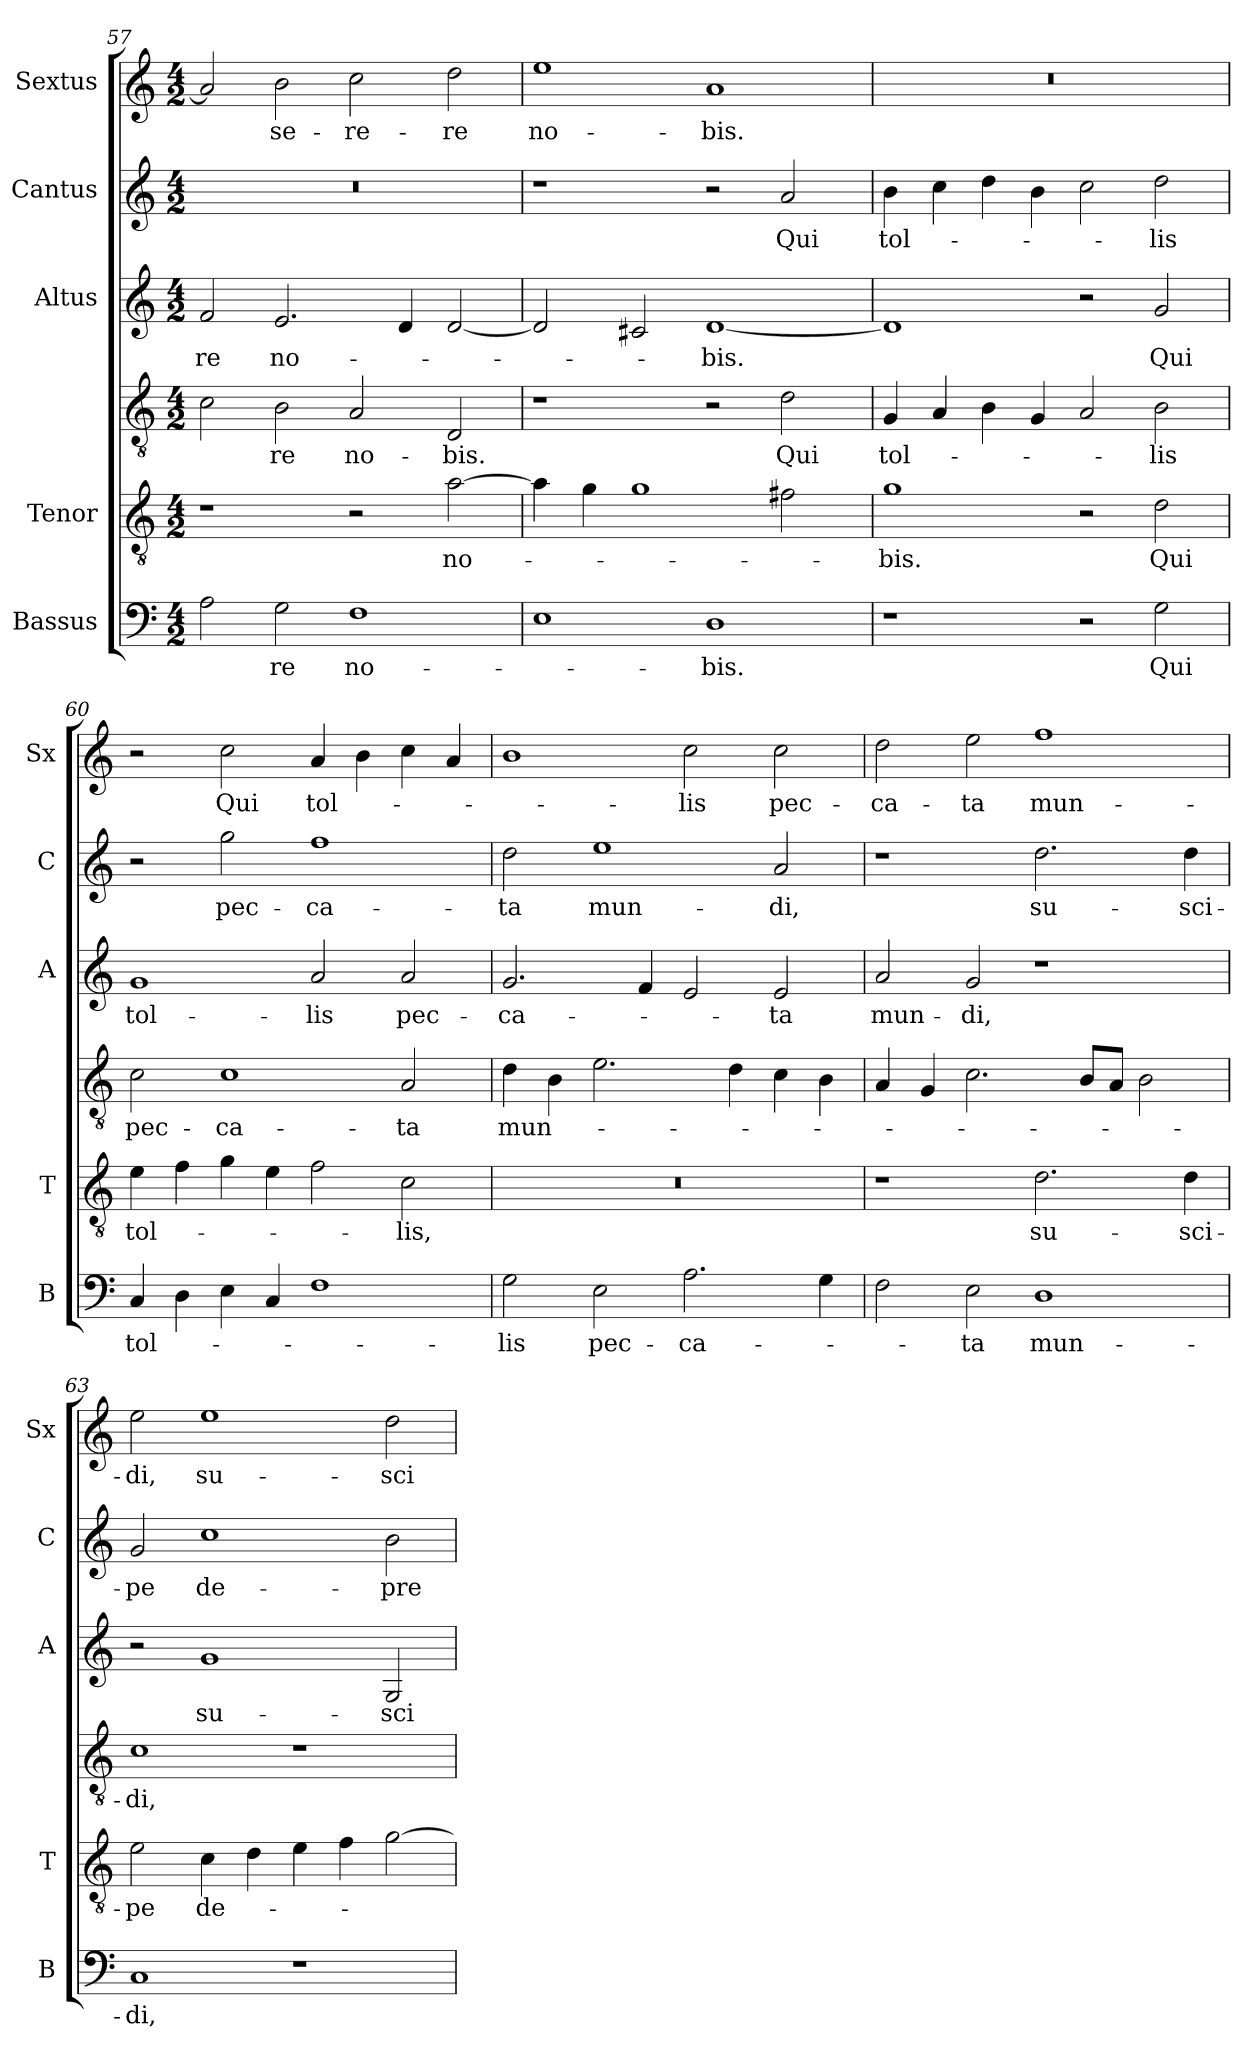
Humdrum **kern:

**kern	**text	**kern	**text	**kern	**text	**kern	**text	**kern	**text	**kern	**text
*part6	*part6	*part5	*part5	*part4	*part4	*part3	*part3	*part2	*part2	*part1	*part1
*staff6	*staff6	*staff5	*staff5	*staff4	*staff4	*staff3	*staff3	*staff2	*staff2	*staff1	*staff1
*I"Bassus	*	*I"Tenor	*	*	*	*I"Altus	*	*I"Cantus	*	*I"Sextus	*
*I'B	*	*I'T	*	*	*	*I'A	*	*I'C	*	*I'Sx	*
*clefF4	*	*clefGv2	*	*clefGv2	*	*clefG2	*	*clefG2	*	*clefG2	*
*	*	*ITrd7c12	*	*ITrd7c12	*	*	*	*	*	*	*
*k[]	*	*k[]	*	*k[]	*	*k[]	*	*k[]	*	*k[]	*
*C:	*	*C:	*	*C:	*	*C:	*	*C:	*	*C:	*
*M4/2	*	*M4/2	*	*M4/2	*	*M4/2	*	*M4/2	*	*M4/2	*
=57	=57	=57	=57	=57	=57	=57	=57	=57	=57	=57	=57
2A\	.	1r	.	2C\	.	2f/	-re	0r	.	2a/]	.
2G\	-re	.	.	2BB\	-re	2.e/	no-	.	.	2b\	-se-
1F\	no-	2r	.	2AA/	no-	.	.	.	.	2cc\	-re-
.	.	.	.	.	.	4d/	.	.	.	.	.
.	.	[2A\	no-	2DD/	-bis.	[2d/	.	.	.	2dd\	-re
=58	=58	=58	=58	=58	=58	=58	=58	=58	=58	=58	=58
1E\	.	4A\]	.	1r	.	2d/]	.	1r	.	1ee\	no-
.	.	4G\	.	.	.	.	.	.	.	.	.
.	.	1G\	.	.	.	2c#/	.	.	.	.	.
1D\	-bis.	.	.	2r	.	[1d/	-bis.	2r	.	1a/	-bis.
.	.	2F#\	.	2D\	Qui	.	.	2a/	Qui	.	.
=59	=59	=59	=59	=59	=59	=59	=59	=59	=59	=59	=59
1r	.	1G\	-bis.	4GG/	tol-	1d/]	.	4b\	tol-	0r	.
.	.	.	.	4AA/	.	.	.	4cc\	.	.	.
.	.	.	.	4BB\	.	.	.	4dd\	.	.	.
.	.	.	.	4GG/	.	.	.	4b\	.	.	.
2r	.	2r	.	2AA/	.	2r	.	2cc\	.	.	.
2G\	Qui	2D\	Qui	2BB\	-lis	2g/	Qui	2dd\	-lis	.	.
=60	=60	=60	=60	=60	=60	=60	=60	=60	=60	=60	=60
4C/	tol-	4E\	tol-	2C\	pec-	1g/	tol-	2r	.	2r	.
4D\	.	4F\	.	.	.	.	.	.	.	.	.
4E\	.	4G\	.	1C\	-ca-	.	.	2gg\	pec-	2cc\	Qui
4C/	.	4E\	.	.	.	.	.	.	.	.	.
1F\	.	2F\	.	.	.	2a/	-lis	1ff\	-ca-	4a/	tol-
.	.	.	.	.	.	.	.	.	.	4b\	.
.	.	2C\	-lis,	2AA/	-ta	2a/	pec-	.	.	4cc\	.
.	.	.	.	.	.	.	.	.	.	4a/	.
=61	=61	=61	=61	=61	=61	=61	=61	=61	=61	=61	=61
2G\	-lis	0r	.	4D\	mun-	2.g/	-ca-	2dd\	-ta	1b\	.
.	.	.	.	4BB\	.	.	.	.	.	.	.
2E\	pec-	.	.	2.E\	.	.	.	1ee\	mun-	.	.
.	.	.	.	.	.	4f/	.	.	.	.	.
2.A\	-ca-	.	.	.	.	2e/	.	.	.	2cc\	-lis
.	.	.	.	4D\	.	.	.	.	.	.	.
.	.	.	.	4C\	.	2e/	-ta	2a/	-di,	2cc\	pec-
4G\	.	.	.	4BB\	.	.	.	.	.	.	.
=62	=62	=62	=62	=62	=62	=62	=62	=62	=62	=62	=62
2F\	.	1r	.	4AA/	.	2a/	mun-	1r	.	2dd\	-ca-
.	.	.	.	4GG/	.	.	.	.	.	.	.
2E\	-ta	.	.	2.C\	.	2g/	-di,	.	.	2ee\	-ta
1D\	mun-	2.D\	su-	.	.	1r	.	2.dd\	su-	1ff\	mun-
.	.	.	.	8BB/L	.	.	.	.	.	.	.
.	.	.	.	8AA/J	.	.	.	.	.	.	.
.	.	.	.	2BB\	.	.	.	.	.	.	.
.	.	4D\	-sci-	.	.	.	.	4dd\	-sci-	.	.
=63	=63	=63	=63	=63	=63	=63	=63	=63	=63	=63	=63
1C/	-di,	2E\	-pe	1C\	-di,	2r	.	2g/	-pe	2ee\	-di,
.	.	4C\	de-	.	.	1g/	su-	1cc\	de-	1ee\	su-
.	.	4D\	.	.	.	.	.	.	.	.	.
1r	.	4E\	.	1r	.	.	.	.	.	.	.
.	.	4F\	.	.	.	.	.	.	.	.	.
.	.	[2G\	.	.	.	2G/	-sci-	2b\	-pre-	2dd\	-sci-
=	=	=	=	=	=	=	=	=	=	=	=
*-	*-	*-	*-	*-	*-	*-	*-	*-	*-	*-	*-
